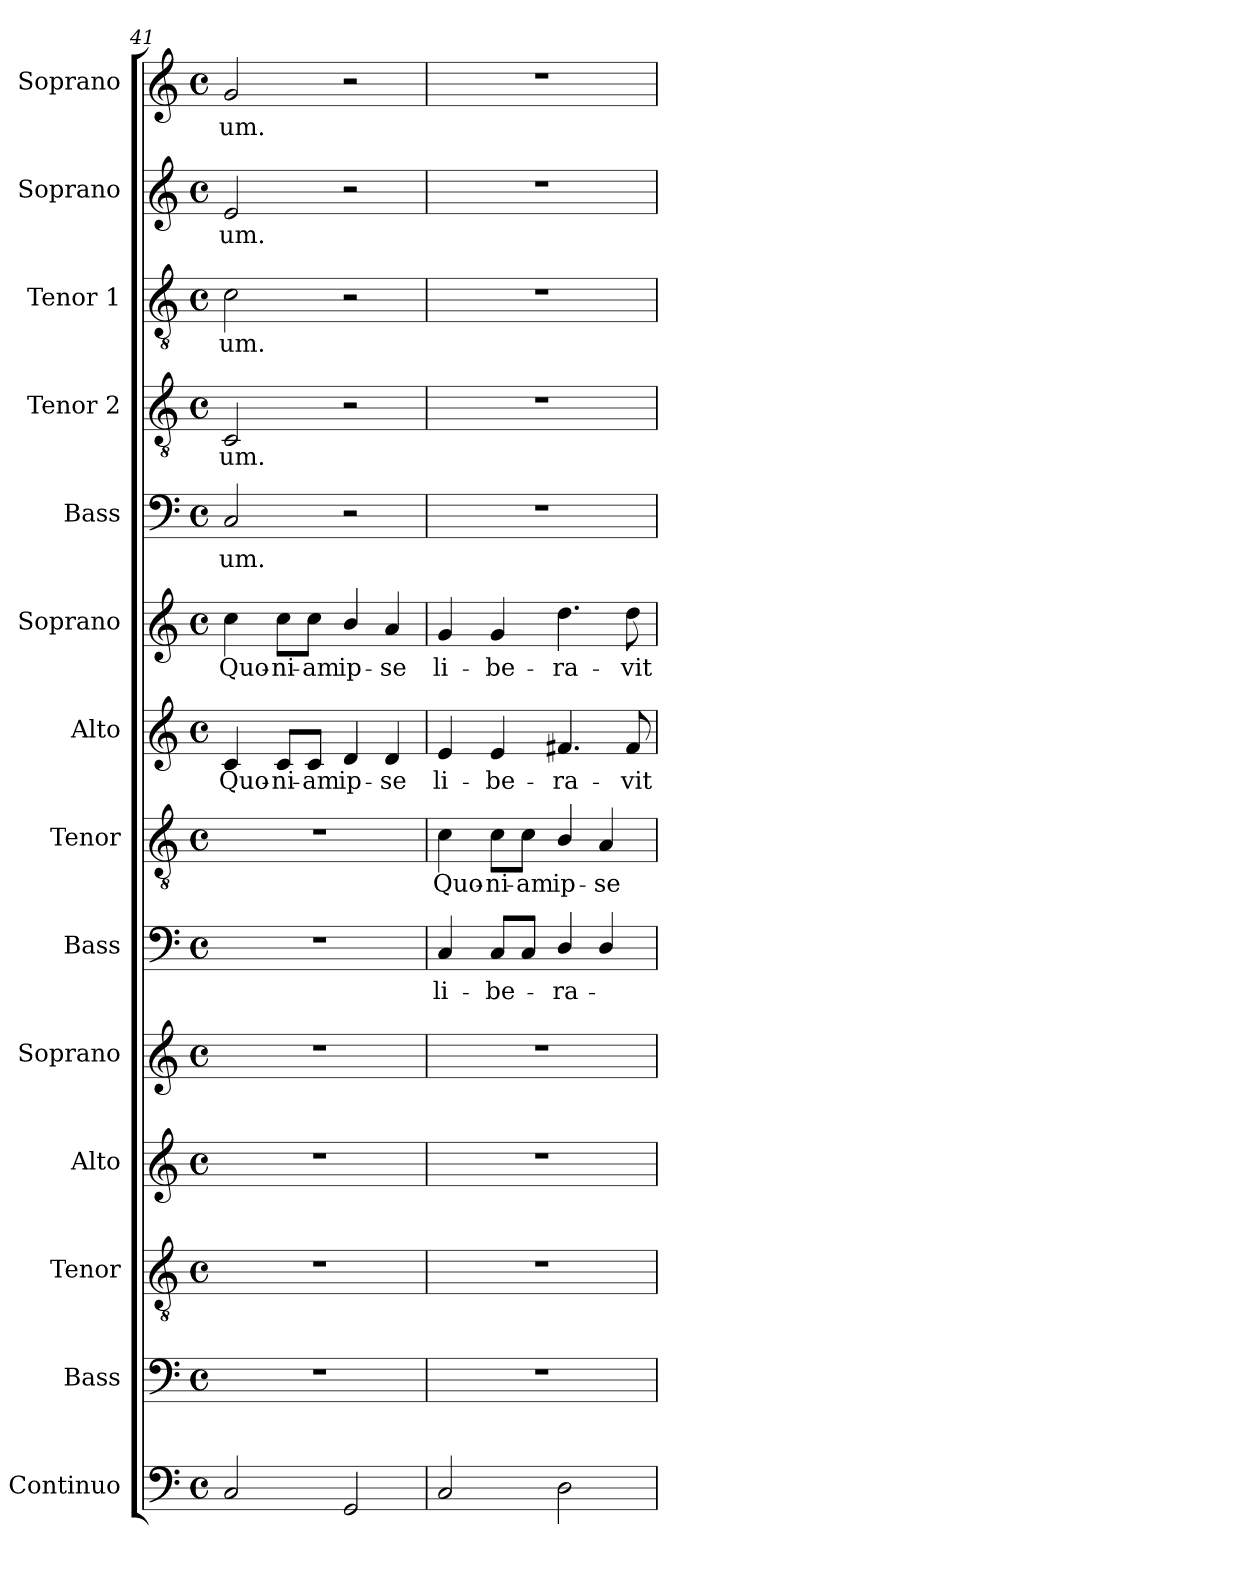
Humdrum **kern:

**kern	**kern	**kern	**kern	**kern	**kern	**text	**kern	**text	**kern	**text	**kern	**text	**kern	**text	**kern	**text	**kern	**text	**kern	**text	**kern	**text
*part14	*part13	*part12	*part11	*part10	*part9	*part9	*part8	*part8	*part7	*part7	*part6	*part6	*part5	*part5	*part4	*part4	*part3	*part3	*part2	*part2	*part1	*part1
*staff14	*staff13	*staff12	*staff11	*staff10	*staff9	*staff9	*staff8	*staff8	*staff7	*staff7	*staff6	*staff6	*staff5	*staff5	*staff4	*staff4	*staff3	*staff3	*staff2	*staff2	*staff1	*staff1
*I"Continuo	*I"Bass	*I"Tenor	*I"Alto	*I"Soprano	*I"Bass	*	*I"Tenor	*	*I"Alto	*	*I"Soprano	*	*I"Bass	*	*I"Tenor 2	*	*I"Tenor 1	*	*I"Soprano	*	*I"Soprano	*
*I'Cont.	*I'B.	*I'T.	*I'A.	*I'S.	*I'B.	*	*I'T.	*	*I'A.	*	*I'S.	*	*I'B.	*	*I'T2.	*	*I'T1.	*	*I'S.	*	*I'S.	*
*clefF4	*clefF4	*clefGv2	*clefG2	*clefG2	*clefF4	*	*clefGv2	*	*clefG2	*	*clefG2	*	*clefF4	*	*clefGv2	*	*clefGv2	*	*clefG2	*	*clefG2	*
*	*	*ITrd7c12	*	*	*	*	*ITrd7c12	*	*	*	*	*	*	*	*ITrd7c12	*	*ITrd7c12	*	*	*	*	*
*k[]	*k[]	*k[]	*k[]	*k[]	*k[]	*	*k[]	*	*k[]	*	*k[]	*	*k[]	*	*k[]	*	*k[]	*	*k[]	*	*k[]	*
*C:	*C:	*C:	*C:	*C:	*C:	*	*C:	*	*C:	*	*C:	*	*C:	*	*C:	*	*C:	*	*C:	*	*C:	*
*M4/4	*M4/4	*M4/4	*M4/4	*M4/4	*M4/4	*	*M4/4	*	*M4/4	*	*M4/4	*	*M4/4	*	*M4/4	*	*M4/4	*	*M4/4	*	*M4/4	*
*met(c)	*met(c)	*met(c)	*met(c)	*met(c)	*met(c)	*	*met(c)	*	*met(c)	*	*met(c)	*	*met(c)	*	*met(c)	*	*met(c)	*	*met(c)	*	*met(c)	*
=41	=41	=41	=41	=41	=41	=41	=41	=41	=41	=41	=41	=41	=41	=41	=41	=41	=41	=41	=41	=41	=41	=41
!	!	!	!	!	!	!	!	!	!	!LO:LY:b:color=#000000	!	!	!	!	!	!	!	!	!	!	!	!
!	!	!	!	!	!	!	!	!	!	!	!	!LO:LY:b:color=#000000	!	!	!	!	!	!	!	!	!	!
!	!	!	!	!	!	!	!	!	!	!	!	!	!	!LO:LY:b:color=#000000	!	!	!	!	!	!	!	!
!	!	!	!	!	!	!	!	!	!	!	!	!	!	!	!	!LO:LY:b:color=#000000	!	!	!	!	!	!
!	!	!	!	!	!	!	!	!	!	!	!	!	!	!	!	!	!	!LO:LY:b:color=#000000	!	!	!	!
!	!	!	!	!	!	!	!	!	!	!	!	!	!	!	!	!	!	!	!	!LO:LY:b:color=#000000	!	!
!	!	!	!	!	!	!	!	!	!	!	!	!	!	!	!	!	!	!	!	!	!	!LO:LY:b:color=#000000
2Ci/	1r	1r	1r	1r	1r	.	1r	.	4ci/	Quo-	4cci\	Quo-	2Ci/	-um.	2CCi/	-um.	2Ci\	-um.	2ei/	-um.	2gi/	-um.
!	!	!	!	!	!	!	!	!	!	!LO:LY:b:color=#000000	!	!	!	!	!	!	!	!	!	!	!	!
!	!	!	!	!	!	!	!	!	!	!	!	!LO:LY:b:color=#000000	!	!	!	!	!	!	!	!	!	!
.	.	.	.	.	.	.	.	.	8ci/L	-ni-	8cci\L	-ni-	.	.	.	.	.	.	.	.	.	.
!	!	!	!	!	!	!	!	!	!	!LO:LY:b:color=#000000	!	!	!	!	!	!	!	!	!	!	!	!
!	!	!	!	!	!	!	!	!	!	!	!	!LO:LY:b:color=#000000	!	!	!	!	!	!	!	!	!	!
.	.	.	.	.	.	.	.	.	8ci/J	-am	8cci\J	-am	.	.	.	.	.	.	.	.	.	.
!	!	!	!	!	!	!	!	!	!	!LO:LY:b:color=#000000	!	!	!	!	!	!	!	!	!	!	!	!
!	!	!	!	!	!	!	!	!	!	!	!	!LO:LY:b:color=#000000	!	!	!	!	!	!	!	!	!	!
2GGi/	.	.	.	.	.	.	.	.	4di/	ip-	4bi/	ip-	2r	.	2r	.	2r	.	2r	.	2r	.
!	!	!	!	!	!	!	!	!	!	!LO:LY:b:color=#000000	!	!	!	!	!	!	!	!	!	!	!	!
!	!	!	!	!	!	!	!	!	!	!	!	!LO:LY:b:color=#000000	!	!	!	!	!	!	!	!	!	!
.	.	.	.	.	.	.	.	.	4di/	-se	4ai/	-se	.	.	.	.	.	.	.	.	.	.
!!LO:PB:g=z
=42	=42	=42	=42	=42	=42	=42	=42	=42	=42	=42	=42	=42	=42	=42	=42	=42	=42	=42	=42	=42	=42	=42
!	!	!	!	!	!	!LO:LY:b:color=#000000	!	!	!	!	!	!	!	!	!	!	!	!	!	!	!	!
!	!	!	!	!	!	!	!	!LO:LY:b:color=#000000	!	!	!	!	!	!	!	!	!	!	!	!	!	!
!	!	!	!	!	!	!	!	!	!	!LO:LY:b:color=#000000	!	!	!	!	!	!	!	!	!	!	!	!
!	!	!	!	!	!	!	!	!	!	!	!	!LO:LY:b:color=#000000	!	!	!	!	!	!	!	!	!	!
2Ci/	1r	1r	1r	1r	4Ci/	li-	4Ci\	Quo-	4ei/	li-	4gi/	li-	1r	.	1r	.	1r	.	1r	.	1r	.
!	!	!	!	!	!	!LO:LY:b:color=#000000	!	!	!	!	!	!	!	!	!	!	!	!	!	!	!	!
!	!	!	!	!	!	!	!	!LO:LY:b:color=#000000	!	!	!	!	!	!	!	!	!	!	!	!	!	!
!	!	!	!	!	!	!	!	!	!	!LO:LY:b:color=#000000	!	!	!	!	!	!	!	!	!	!	!	!
!	!	!	!	!	!	!	!	!	!	!	!	!LO:LY:b:color=#000000	!	!	!	!	!	!	!	!	!	!
.	.	.	.	.	8Ci/L	-be-	8Ci\L	-ni-	4ei/	-be-	4gi/	-be-	.	.	.	.	.	.	.	.	.	.
!	!	!	!	!	!	!	!	!LO:LY:b:color=#000000	!	!	!	!	!	!	!	!	!	!	!	!	!	!
.	.	.	.	.	8Ci/J	.	8Ci\J	-am	.	.	.	.	.	.	.	.	.	.	.	.	.	.
!	!	!	!	!	!	!LO:LY:b:color=#000000	!	!	!	!	!	!	!	!	!	!	!	!	!	!	!	!
!	!	!	!	!	!	!	!	!LO:LY:b:color=#000000	!	!	!	!	!	!	!	!	!	!	!	!	!	!
!	!	!	!	!	!	!	!	!	!	!LO:LY:b:color=#000000	!	!	!	!	!	!	!	!	!	!	!	!
!	!	!	!	!	!	!	!	!	!	!	!	!LO:LY:b:color=#000000	!	!	!	!	!	!	!	!	!	!
2Di\	.	.	.	.	4Di/	-ra-	4BBi/	ip-	4.f#Xi/	-ra-	4.ddi\	-ra-	.	.	.	.	.	.	.	.	.	.
!	!	!	!	!	!	!	!	!LO:LY:b:color=#000000	!	!	!	!	!	!	!	!	!	!	!	!	!	!
.	.	.	.	.	4Di/	.	4AAi/	-se	.	.	.	.	.	.	.	.	.	.	.	.	.	.
!	!	!	!	!	!	!	!	!	!	!LO:LY:b:color=#000000	!	!	!	!	!	!	!	!	!	!	!	!
!	!	!	!	!	!	!	!	!	!	!	!	!LO:LY:b:color=#000000	!	!	!	!	!	!	!	!	!	!
.	.	.	.	.	.	.	.	.	8f#i/	-vit	8ddi\	-vit	.	.	.	.	.	.	.	.	.	.
=	=	=	=	=	=	=	=	=	=	=	=	=	=	=	=	=	=	=	=	=	=	=
*-	*-	*-	*-	*-	*-	*-	*-	*-	*-	*-	*-	*-	*-	*-	*-	*-	*-	*-	*-	*-	*-	*-
